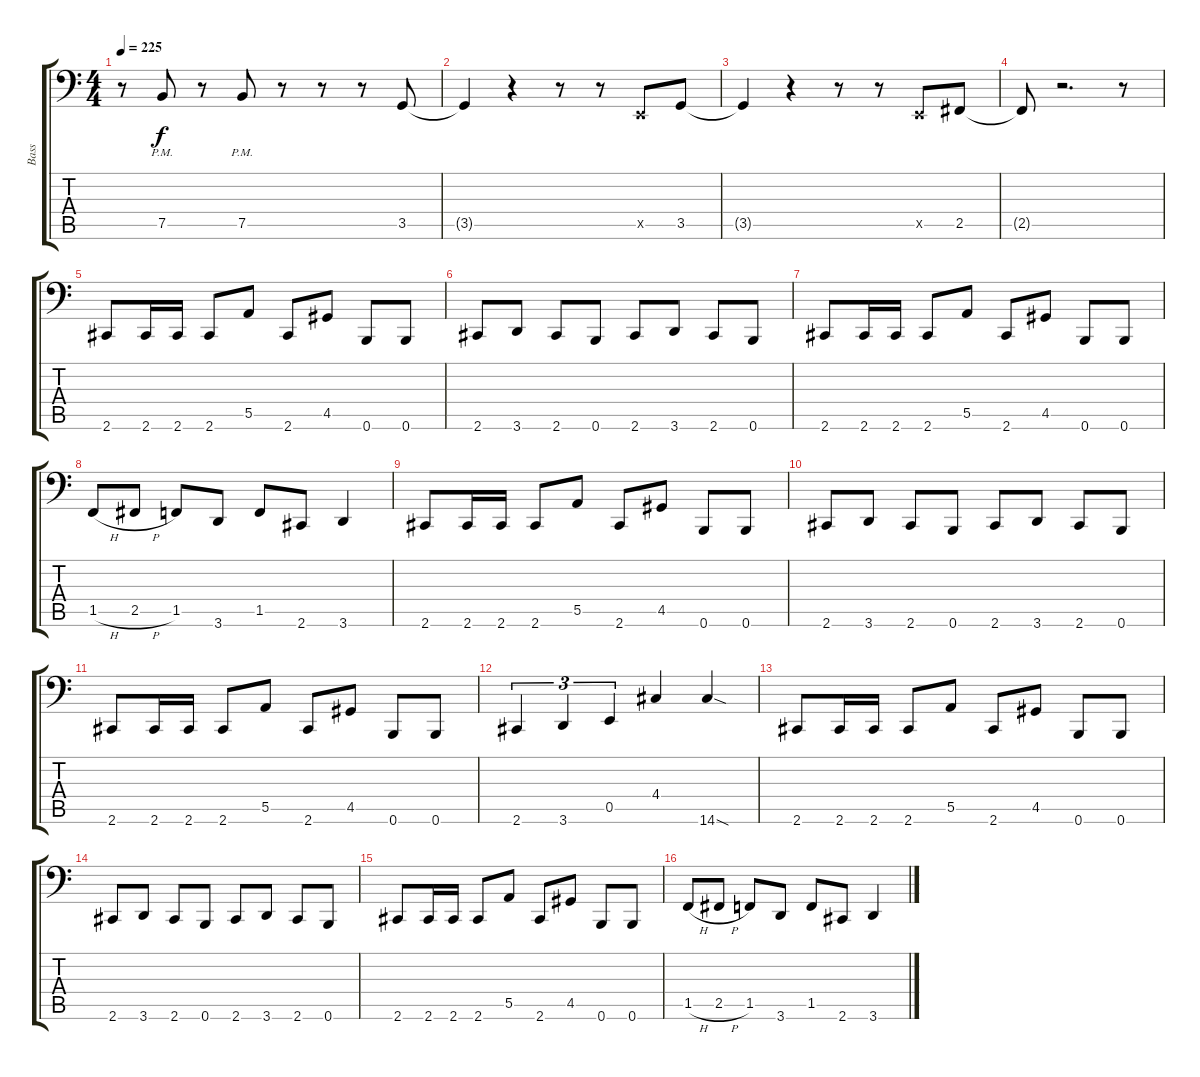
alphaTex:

\track ("Bass" "Bass") {instrument electricbasspick}
\staff {score tabs}
\tuning (B2 Gb2 D2 A1 E1 B0) {hide}
\ts (4 4)
\tempo 225
\clef f4
\ks c
r.8{dy f} 7.5{pm}.8 r.8 7.5{pm}.8 r.8 r.8 r.8 3.5.8 |
3.5{t}.4 r.4 r.8 r.8 0.5{x}.8 3.5.8 |
3.5{t}.4 r.4 r.8 r.8 0.5{x}.8 2.5.8 |
2.5{t}.8 r.2{d} r.8 |
2.6.8 2.6.16 2.6.16 2.6.8 5.5.8 2.6.8 4.5.8 0.6.8 0.6.8 |
2.6.8 3.6.8 2.6.8 0.6.8 2.6.8 3.6.8 2.6.8 0.6.8 |
2.6.8 2.6.16 2.6.16 2.6.8 5.5.8 2.6.8 4.5.8 0.6.8 0.6.8 |
1.5{h}.8 2.5{h}.8 1.5.8 3.6.8 1.5.8 2.6.8 3.6.4 |
2.6.8 2.6.16 2.6.16 2.6.8 5.5.8 2.6.8 4.5.8 0.6.8 0.6.8 |
2.6.8 3.6.8 2.6.8 0.6.8 2.6.8 3.6.8 2.6.8 0.6.8 |
2.6.8 2.6.16 2.6.16 2.6.8 5.5.8 2.6.8 4.5.8 0.6.8 0.6.8 |
2.6.4{tu (3 2)} 3.6.4{tu (3 2)} 0.5.4{tu (3 2)} 4.4.4 14.6{sod}.4 |
2.6.8 2.6.16 2.6.16 2.6.8 5.5.8 2.6.8 4.5.8 0.6.8 0.6.8 |
2.6.8 3.6.8 2.6.8 0.6.8 2.6.8 3.6.8 2.6.8 0.6.8 |
2.6.8 2.6.16 2.6.16 2.6.8 5.5.8 2.6.8 4.5.8 0.6.8 0.6.8 |
1.5{h}.8 2.5{h}.8 1.5.8 3.6.8 1.5.8 2.6.8 3.6.4
